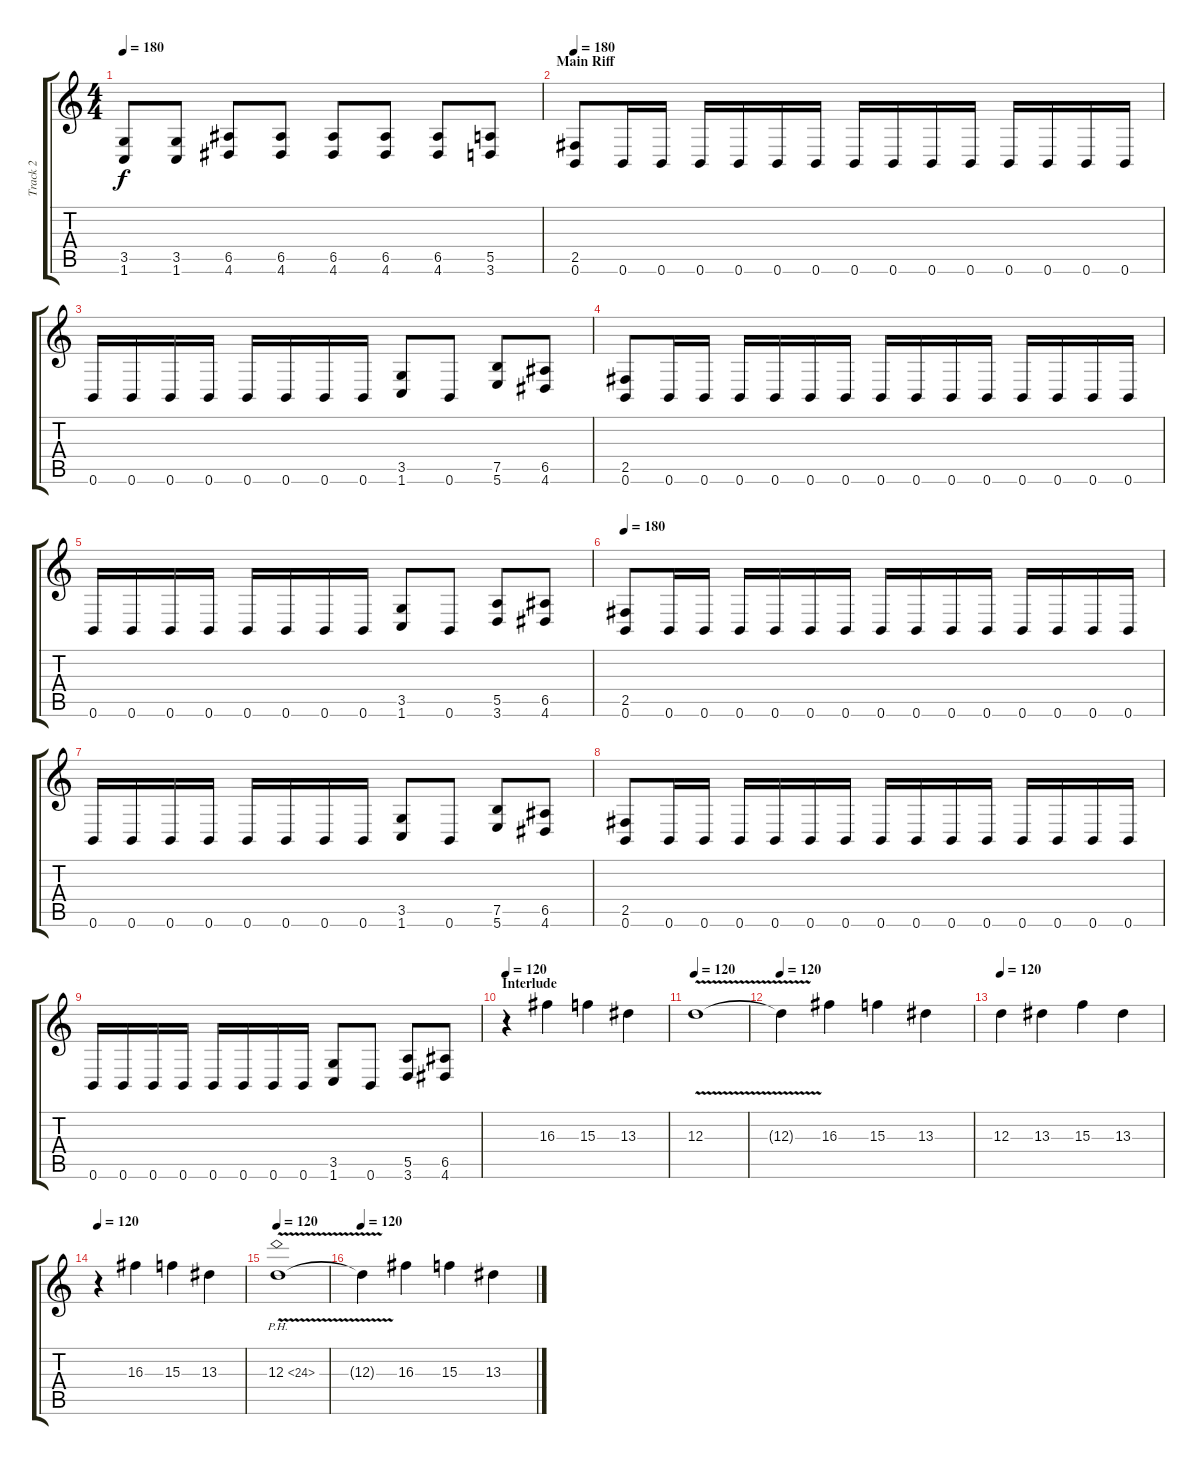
\track ("Track 2" "Track 2") {instrument overdrivenguitar}
\staff {score tabs}
\tuning (B3 Gb3 D3 A2 E2 B1) {hide}
\ts (4 4)
\tempo 180
\clef g2
\ks c
(3.5 1.6).8{dy f} (3.5 1.6).8 (6.5 4.6).8 (6.5 4.6).8 (6.5 4.6).8 (6.5 4.6).8 (6.5 4.6).8 (5.5 3.6).8 |
\section ("" "Main Riff")
\tempo 180
(2.5 0.6).8 0.6.16 0.6.16 0.6.16 0.6.16 0.6.16 0.6.16 0.6.16 0.6.16 0.6.16 0.6.16 0.6.16 0.6.16 0.6.16 0.6.16 |
0.6.16 0.6.16 0.6.16 0.6.16 0.6.16 0.6.16 0.6.16 0.6.16 (3.5 1.6).8 0.6.8 (7.5 5.6).8 (6.5 4.6).8 |
(2.5 0.6).8 0.6.16 0.6.16 0.6.16 0.6.16 0.6.16 0.6.16 0.6.16 0.6.16 0.6.16 0.6.16 0.6.16 0.6.16 0.6.16 0.6.16 |
0.6.16 0.6.16 0.6.16 0.6.16 0.6.16 0.6.16 0.6.16 0.6.16 (3.5 1.6).8 0.6.8 (5.5 3.6).8 (6.5 4.6).8 |
\tempo 180
(2.5 0.6).8 0.6.16 0.6.16 0.6.16 0.6.16 0.6.16 0.6.16 0.6.16 0.6.16 0.6.16 0.6.16 0.6.16 0.6.16 0.6.16 0.6.16 |
0.6.16 0.6.16 0.6.16 0.6.16 0.6.16 0.6.16 0.6.16 0.6.16 (3.5 1.6).8 0.6.8 (7.5 5.6).8 (6.5 4.6).8 |
(2.5 0.6).8 0.6.16 0.6.16 0.6.16 0.6.16 0.6.16 0.6.16 0.6.16 0.6.16 0.6.16 0.6.16 0.6.16 0.6.16 0.6.16 0.6.16 |
0.6.16 0.6.16 0.6.16 0.6.16 0.6.16 0.6.16 0.6.16 0.6.16 (3.5 1.6).8 0.6.8 (5.5 3.6).8 (6.5 4.6).8 |
\section ("" "Interlude")
\tempo 120
r.4 16.3.4 15.3.4 13.3.4 |
\tempo 120
12.3{v}.1 |
\tempo 120
12.3{t}.4 16.3.4 15.3.4 13.3.4 |
\tempo 120
12.3.4 13.3.4 15.3.4 13.3.4 |
\tempo 120
r.4 16.3.4 15.3.4 13.3.4 |
\tempo 120
12.3{ph 12 v}.1 |
\tempo 120
12.3{t}.4 16.3.4 15.3.4 13.3.4
